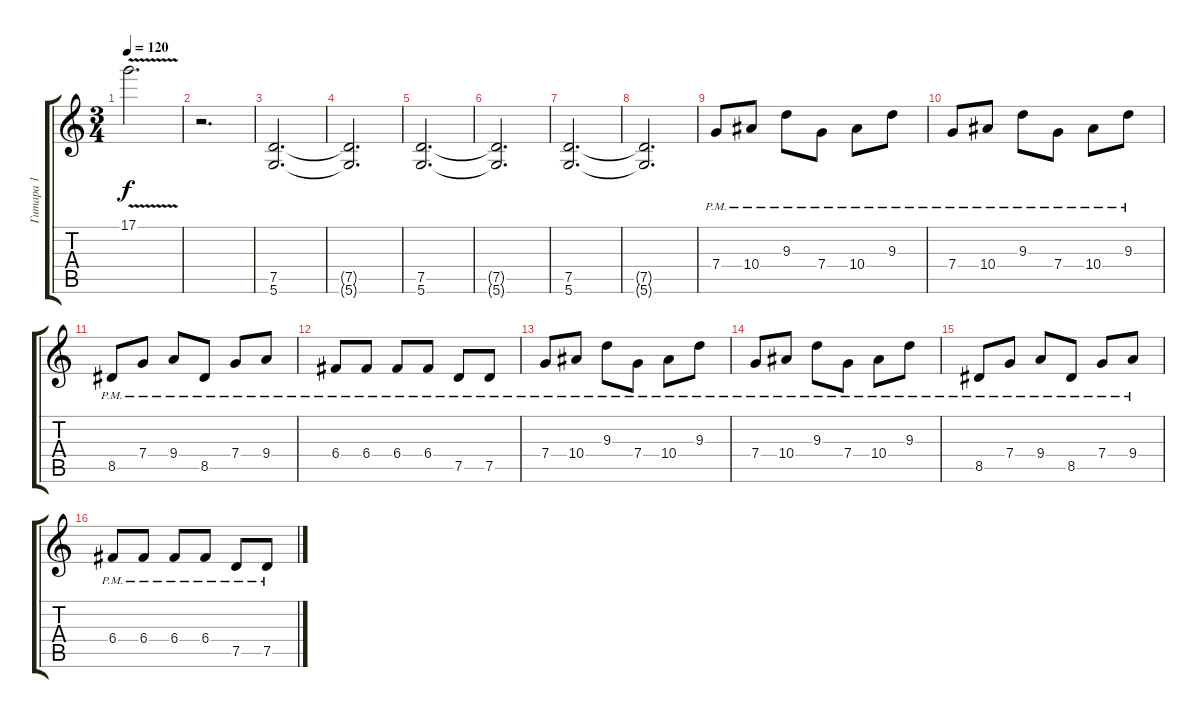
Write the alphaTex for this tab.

\track ("Гитара 1" "Гитара 1") {instrument overdrivenguitar}
\staff {score tabs}
\tuning (D4 A3 F3 C3 G2 D2) {hide}
\ts (3 4)
\tempo 120
\clef g2
\ks c
17.1{v}.2{d dy f} |
r.2{d} |
(7.5 5.6).2{d} |
(7.5{t} 5.6{t}).2{d} |
(7.5 5.6).2{d} |
(7.5{t} 5.6{t}).2{d} |
(7.5 5.6).2{d} |
(7.5{t} 5.6{t}).2{d} |
7.4{pm}.8 10.4{pm}.8 9.3{pm}.8 7.4{pm}.8 10.4{pm}.8 9.3{pm}.8 |
7.4{pm}.8 10.4{pm}.8 9.3{pm}.8 7.4{pm}.8 10.4{pm}.8 9.3{pm}.8 |
8.5{pm}.8 7.4{pm}.8 9.4{pm}.8 8.5{pm}.8 7.4{pm}.8 9.4{pm}.8 |
6.4{pm}.8 6.4{pm}.8 6.4{pm}.8 6.4{pm}.8 7.5{pm}.8 7.5{pm}.8 |
7.4{pm}.8 10.4{pm}.8 9.3{pm}.8 7.4{pm}.8 10.4{pm}.8 9.3{pm}.8 |
7.4{pm}.8 10.4{pm}.8 9.3{pm}.8 7.4{pm}.8 10.4{pm}.8 9.3{pm}.8 |
8.5{pm}.8 7.4{pm}.8 9.4{pm}.8 8.5{pm}.8 7.4{pm}.8 9.4{pm}.8 |
6.4{pm}.8 6.4{pm}.8 6.4{pm}.8 6.4{pm}.8 7.5{pm}.8 7.5{pm}.8
